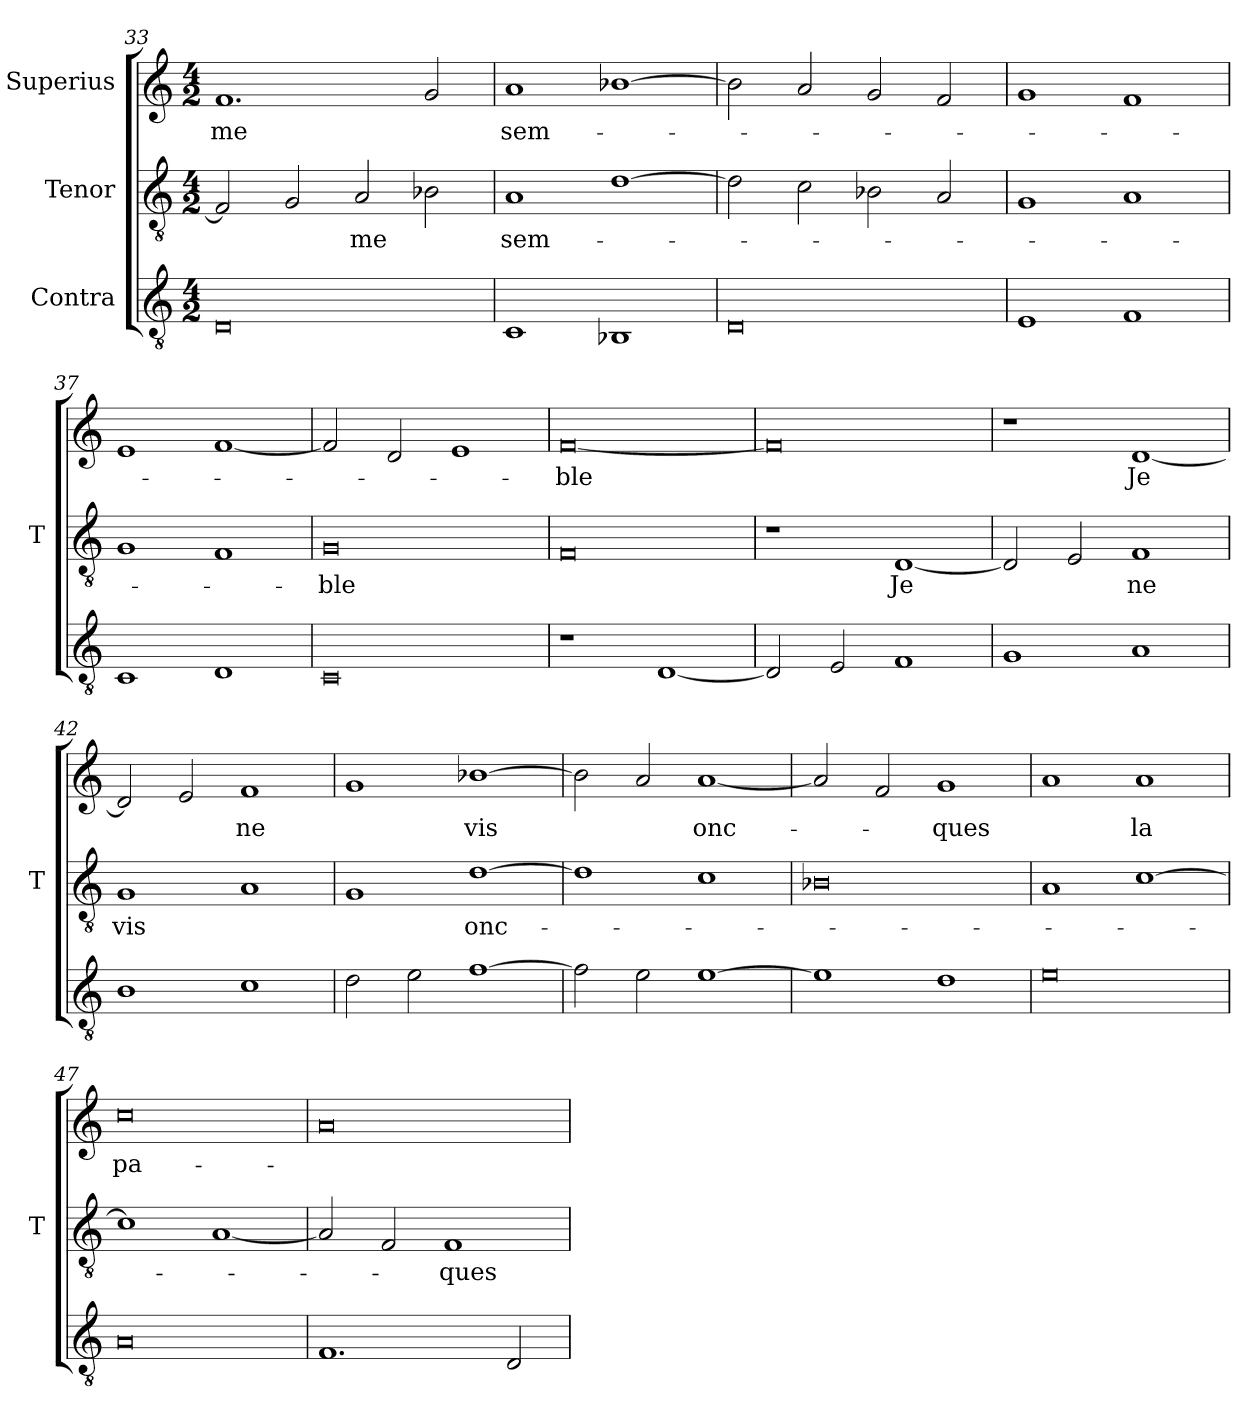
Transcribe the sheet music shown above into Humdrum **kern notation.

**kern	**kern	**text	**kern	**text
*part3	*part2	*part2	*part1	*part1
*staff3	*staff2	*staff2	*staff1	*staff1
*I"Contra	*I"Tenor	*	*I"Superius	*
*	*I'T	*	*	*
*clefGv2	*clefGv2	*	*clefG2	*
*M4/2	*M4/2	*	*M4/2	*
=33	=33	=33	=33	=33
0D	2F]	.	1.f	-me
.	2G	.	.	.
.	2A	-me	.	.
.	2B-X	.	2g	.
=34	=34	=34	=34	=34
1C	1A	sem-	1a	sem-
1BB-X	[1d	.	[1b-X	.
=35	=35	=35	=35	=35
0D	2d]	.	2b-]	.
.	2c	.	2a	.
.	2B-X	.	2g	.
.	2A	.	2f	.
=36	=36	=36	=36	=36
1E	1G	.	1g	.
1F	1A	.	1f	.
=37	=37	=37	=37	=37
1C	1G	.	1e	.
1D	1F	.	[1f	.
=38	=38	=38	=38	=38
0C	0G	-ble	2f]	.
.	.	.	2d	.
.	.	.	1e	.
=39	=39	=39	=39	=39
1r	0F	.	[0f	-ble
[1D	.	.	.	.
=40	=40	=40	=40	=40
2D]	1r	.	0f]	.
2E	.	.	.	.
1F	[1D	-Je	.	.
=41	=41	=41	=41	=41
1G	2D]	.	1r	.
.	2E	.	.	.
1A	1F	-ne	[1d	-Je
=42	=42	=42	=42	=42
1B	1G	-vis	2d]	.
.	.	.	2e	.
1c	1A	.	1f	-ne
=43	=43	=43	=43	=43
2d	1G	.	1g	.
2e	.	.	.	.
[1f	[1d	onc-	[1b-X	-vis
=44	=44	=44	=44	=44
2f]	1d]	.	2b-]	.
2e	.	.	2a	.
[1e	1c	.	[1a	onc-
=45	=45	=45	=45	=45
1e]	0B-X	.	2a]	.
.	.	.	2f	.
1d	.	.	1g	-ques
=46	=46	=46	=46	=46
0e	1A	.	1a	.
.	[1c	.	1a	-la
=47	=47	=47	=47	=47
0A	1c]	.	0cc	pa-
.	[1A	.	.	.
=48	=48	=48	=48	=48
1.F	2A]	.	0a	.
.	2F	.	.	.
.	1F	-ques	.	.
2D	.	.	.	.
=	=	=	=	=
*-	*-	*-	*-	*-
